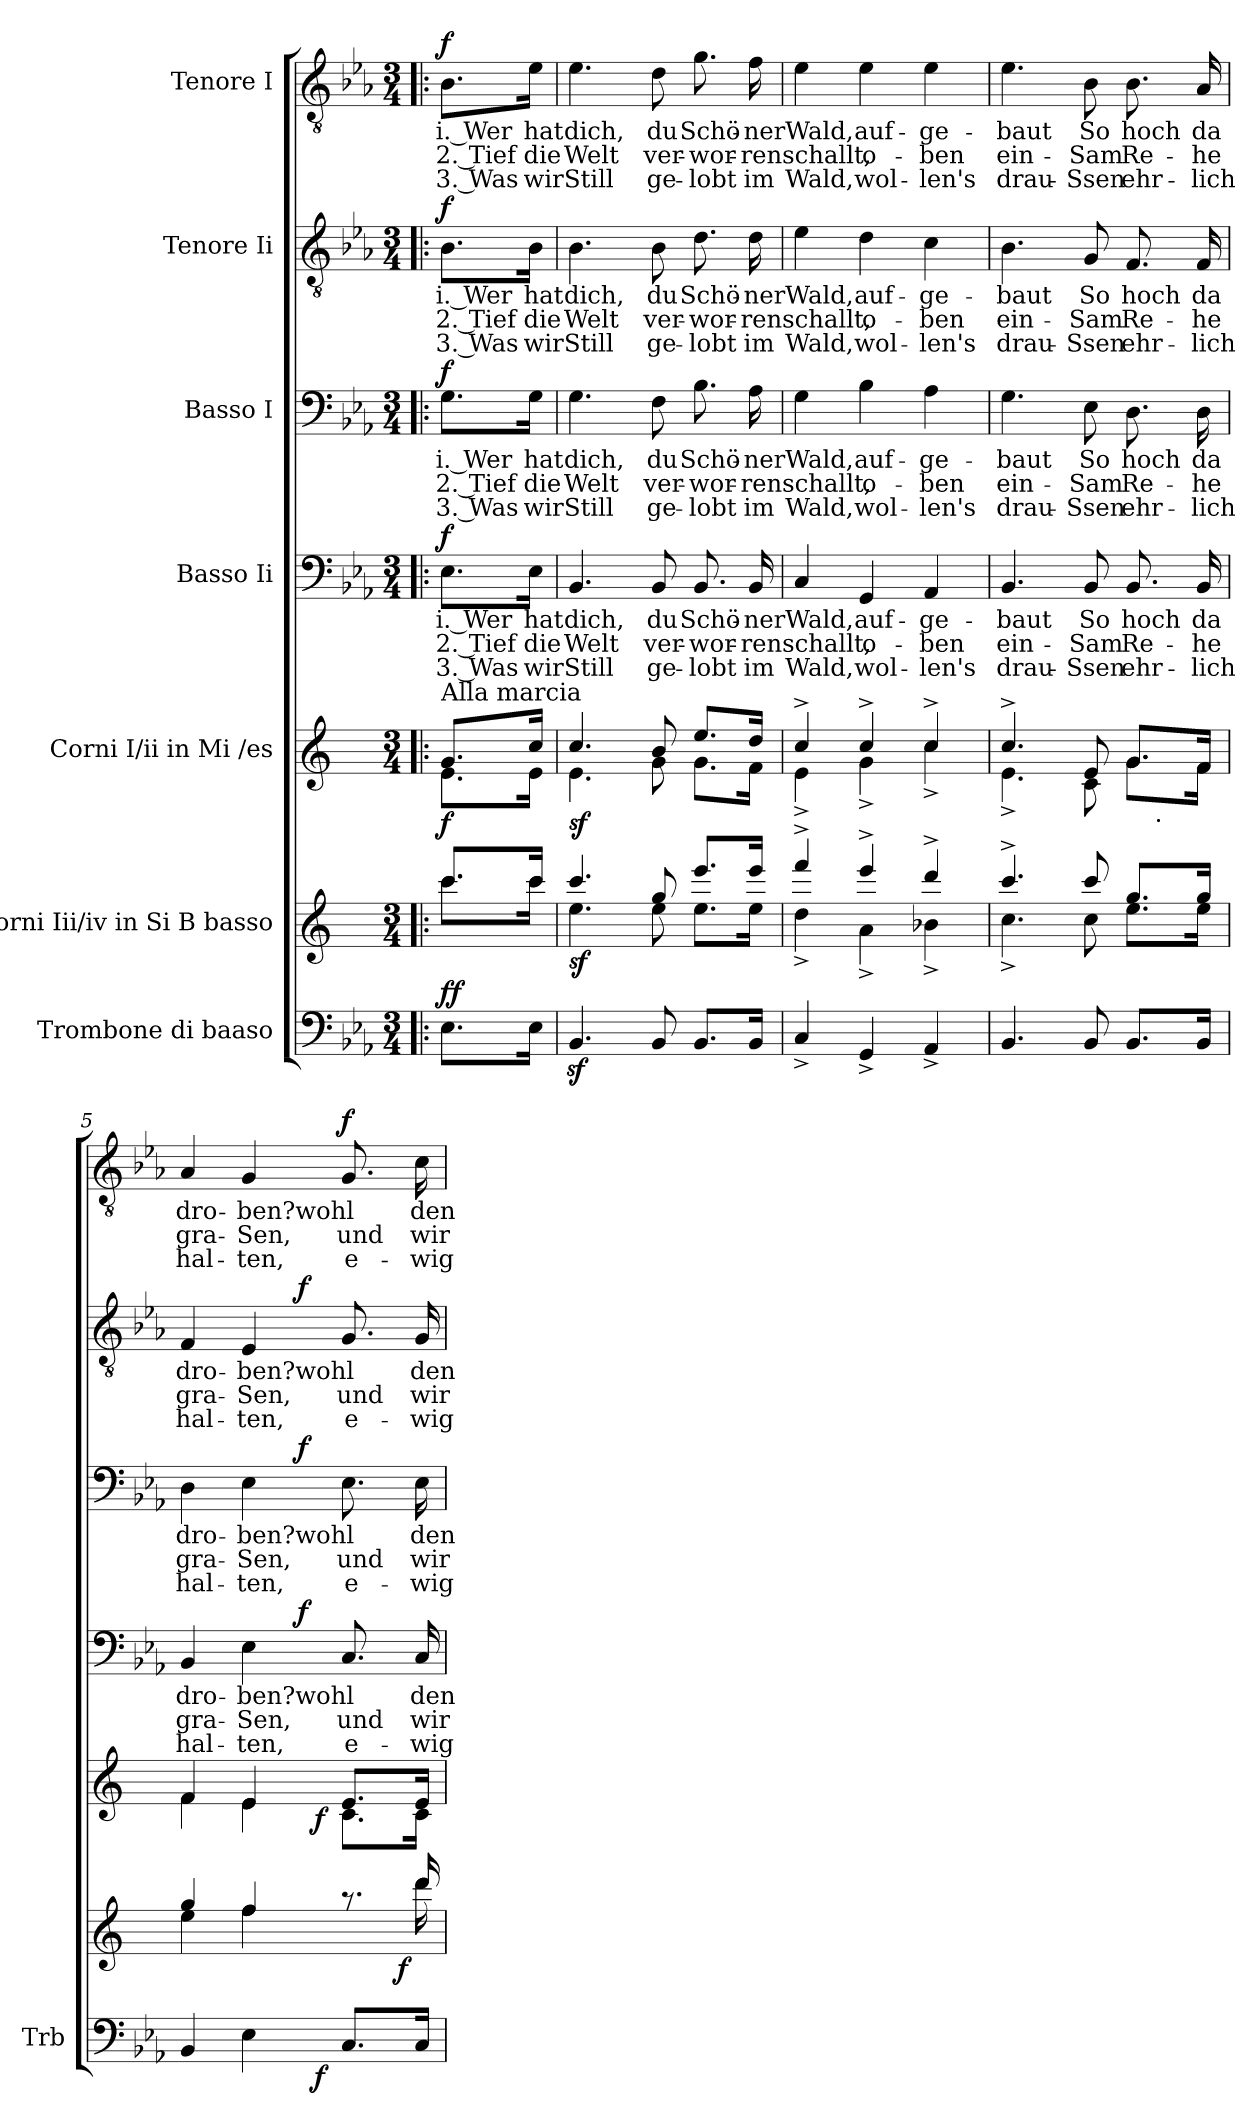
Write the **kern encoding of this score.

**kern	**dynam	**kern	**dynam	**kern	**dynam	**kern	**text	**text	**text	**dynam	**kern	**text	**text	**text	**dynam	**kern	**text	**text	**text	**dynam	**kern	**text	**text	**text	**dynam
*part7	*part7	*part6	*part6	*part5	*part5	*part4	*part4	*part4	*part4	*part4	*part3	*part3	*part3	*part3	*part3	*part2	*part2	*part2	*part2	*part2	*part1	*part1	*part1	*part1	*part1
*staff7	*staff7	*staff6	*staff6	*staff5	*staff5	*staff4	*staff4	*staff4	*staff4	*staff4	*staff3	*staff3	*staff3	*staff3	*staff3	*staff2	*staff2	*staff2	*staff2	*staff2	*staff1	*staff1	*staff1	*staff1	*staff1
*I"Trombone di baaso	*	*I"Corni Iii/iv in Si B basso	*	*I"Corni I/ii in Mi /es	*	*I"Basso Ii	*	*	*	*	*I"Basso I	*	*	*	*	*I"Tenore Ii	*	*	*	*	*I"Tenore I	*	*	*	*
*I'Trb	*	*	*	*	*	*	*	*	*	*	*	*	*	*	*	*	*	*	*	*	*	*	*	*	*
*clefF4	*	*clefG2	*	*clefG2	*	*clefF4	*	*	*	*	*clefF4	*	*	*	*	*clefGv2	*	*	*	*	*clefGv2	*	*	*	*
*	*	*ITrd5c9	*	*ITrd-2c-3	*	*	*	*	*	*	*	*	*	*	*	*	*	*	*	*	*	*	*	*	*
*k[b-e-a-]	*	*k[b-e-a-]	*	*k[b-e-a-]	*	*k[b-e-a-]	*	*	*	*	*k[b-e-a-]	*	*	*	*	*k[b-e-a-]	*	*	*	*	*k[b-e-a-]	*	*	*	*
*E-:	*	*E-:	*	*E-:	*	*E-:	*	*	*	*	*E-:	*	*	*	*	*E-:	*	*	*	*	*E-:	*	*	*	*
*M3/4	*	*M3/4	*	*M3/4	*	*M3/4	*	*	*	*	*M3/4	*	*	*	*	*M3/4	*	*	*	*	*M3/4	*	*	*	*
=1!|:	=1!|:	=1!|:	=1!|:	=1!|:	=1!|:	=1!|:	=1!|:	=1!|:	=1!|:	=1!|:	=1!|:	=1!|:	=1!|:	=1!|:	=1!|:	=1!|:	=1!|:	=1!|:	=1!|:	=1!|:	=1!|:	=1!|:	=1!|:	=1!|:	=1!|:
*	*	*^	*	*^	*	*	*	*	*	*	*	*	*	*	*	*	*	*	*	*	*	*	*	*	*
!	!	!	!	!	!LO:TX:a:t=Alla marcia	!	!	!	!	!	!	!	!	!	!	!	!	!	!	!	!	!	!	!	!	!	!
!	!LO:DY:a	!	!	!	!	!	!	!	!LO:LY:b:rj	!LO:LY:b:rj	!LO:LY:b:rj	!	!	!LO:LY:b:rj	!LO:LY:b:rj	!LO:LY:b:rj	!	!	!LO:LY:b:rj	!LO:LY:b:rj	!LO:LY:b:rj	!	!	!LO:LY:b:rj	!LO:LY:b:rj	!LO:LY:b:rj	!
!	!LO:DY:n=1:b	!	!	!	!	!	!LO:DY:b	!	!	!	!	!LO:DY:a	!	!	!	!	!LO:DY:b	!	!	!	!	!LO:DY:a	!	!	!	!	!LO:DY:a
8.E-\L	f f	8.ee-/L	8.ee-\L	.	8.b-/L	8.g\L	f	8.E-\L	i. Wer	2. Tief	3. Was	f	8.G\L	i. Wer	2. Tief	3. Was	f	8.B-\L	i. Wer	2. Tief	3. Was	f	8.B-\L	i. Wer	2. Tief	3. Was	f
!	!	!	!	!	!	!	!	!	!LO:LY:b	!LO:LY:b	!LO:LY:b	!	!	!LO:LY:b	!LO:LY:b	!LO:LY:b	!	!	!LO:LY:b	!LO:LY:b	!LO:LY:b	!	!	!LO:LY:b	!LO:LY:b	!LO:LY:b	!
16E-\Jk	.	16ee-/Jk	16ee-\Jk	.	16ee-/Jk	16g\Jk	.	16E-\Jk	hat	die	wir	.	16G\Jk	hat	die	wir	.	16B-\Jk	hat	die	wir	.	16e-\Jk	hat	die	wir	.
=2	=2	=2	=2	=2	=2	=2	=2	=2	=2	=2	=2	=2	=2	=2	=2	=2	=2	=2	=2	=2	=2	=2	=2	=2	=2	=2	=2
!	!	!	!	!LO:DY:b	!	!	!LO:DY:b	!	!LO:LY:b	!LO:LY:b	!LO:LY:b	!	!	!LO:LY:b	!LO:LY:b	!LO:LY:b	!	!	!LO:LY:b	!LO:LY:b	!LO:LY:b	!	!	!LO:LY:b	!LO:LY:b	!LO:LY:b	!
4.BB-z</	.	4.ee-/	4.g\	sf	4.ee-/	4.g\	sf	4.BB-/	dich,	Welt	Still	.	4.G\	dich,	Welt	Still	.	4.B-\	dich,	Welt	Still	.	4.e-\	dich,	Welt	Still	.
!	!	!	!	!	!	!	!	!	!LO:LY:b	!LO:LY:b	!LO:LY:b	!	!	!LO:LY:b	!LO:LY:b	!LO:LY:b	!	!	!LO:LY:b	!LO:LY:b	!LO:LY:b	!	!	!LO:LY:b	!LO:LY:b	!LO:LY:b	!
8BB-/	.	8b-/	8g\	.	8dd/	8b-\	.	8BB-/	du	ver-	ge-	.	8F\	du	ver-	ge-	.	8B-\	du	ver-	ge-	.	8d\	du	ver-	ge-	.
!	!	!	!	!	!	!	!	!	!LO:LY:b	!LO:LY:b	!LO:LY:b	!	!	!LO:LY:b	!LO:LY:b	!LO:LY:b	!	!	!LO:LY:b	!LO:LY:b	!LO:LY:b	!	!	!LO:LY:b	!LO:LY:b	!LO:LY:b	!
8.BB-/L	.	8.gg/L	8.g\L	.	8.gg/L	8.b-\L	.	8.BB-/	Schö-	-wor-	-lobt	.	8.B-\	Schö-	-wor-	-lobt	.	8.d\	Schö-	-wor-	-lobt	.	8.g\	Schö-	-wor-	-lobt	.
!	!	!	!	!	!	!	!	!	!LO:LY:b	!LO:LY:b	!LO:LY:b	!	!	!LO:LY:b	!LO:LY:b	!LO:LY:b	!	!	!LO:LY:b	!LO:LY:b	!LO:LY:b	!	!	!LO:LY:b	!LO:LY:b	!LO:LY:b	!
16BB-/Jk	.	16gg/Jk	16g\Jk	.	16ff/Jk	16a-\Jk	.	16BB-/	-ner	-renschallt,	im	.	16A-\	-ner	-renschallt,	im	.	16d\	-ner	-renschallt,	im	.	16f\	-ner	-renschallt,	im	.
=3	=3	=3	=3	=3	=3	=3	=3	=3	=3	=3	=3	=3	=3	=3	=3	=3	=3	=3	=3	=3	=3	=3	=3	=3	=3	=3	=3
!	!	!	!	!	!	!	!	!	!LO:LY:b	!	!LO:LY:b	!	!	!LO:LY:b	!	!LO:LY:b	!	!	!LO:LY:b	!	!LO:LY:b	!	!	!LO:LY:b	!	!LO:LY:b	!
4C^</	.	4aa-^>/	4f^<\	.	4ee-^>/	4g^<\	.	4C/	Wald,	.	Wald,	.	4G\	Wald,	.	Wald,	.	4e-\	Wald,	.	Wald,	.	4e-\	Wald,	.	Wald,	.
!	!	!	!	!	!	!	!	!	!LO:LY:b	!LO:LY:b	!LO:LY:b	!	!	!LO:LY:b	!LO:LY:b	!LO:LY:b	!	!	!LO:LY:b	!LO:LY:b	!LO:LY:b	!	!	!LO:LY:b	!LO:LY:b	!LO:LY:b	!
4GG^</	.	4gg^>/	4c^<\	.	4ee-^>/	4b-^<\	.	4GG/	auf-	o-	wol-	.	4B-\	auf-	o-	wol-	.	4d\	auf-	o-	wol-	.	4e-\	auf-	o-	wol-	.
!	!	!	!	!	!	!	!	!	!LO:LY:b	!LO:LY:b	!LO:LY:b	!	!	!LO:LY:b	!LO:LY:b	!LO:LY:b	!	!	!LO:LY:b	!LO:LY:b	!LO:LY:b	!	!	!LO:LY:b	!LO:LY:b	!LO:LY:b	!
4AA-^</	.	4ff^>/	4d-X^<\	.	4ee-^>/	4ee-^<\	.	4AA-/	-ge-	-ben	-len's	.	4A-\	-ge-	-ben	-len's	.	4c\	-ge-	-ben	-len's	.	4e-\	-ge-	-ben	-len's	.
=4	=4	=4	=4	=4	=4	=4	=4	=4	=4	=4	=4	=4	=4	=4	=4	=4	=4	=4	=4	=4	=4	=4	=4	=4	=4	=4	=4
!	!	!	!	!	!	!	!	!	!LO:LY:b	!LO:LY:b	!LO:LY:b	!	!	!LO:LY:b	!LO:LY:b	!LO:LY:b	!	!	!LO:LY:b	!LO:LY:b	!LO:LY:b	!	!	!LO:LY:b	!LO:LY:b	!LO:LY:b	!
*	*	*	*	*	*	*^	*	*	*	*	*	*	*	*	*	*	*	*	*	*	*	*	*	*	*	*	*
4.BB-/	.	4.ee-^>/	4.e-^<\	.	4.ee-^>/	4.g^<\	2ryy	.	4.BB-/	-baut	ein-	drau-	.	4.G\	-baut	ein-	drau-	.	4.B-\	-baut	ein-	drau-	.	4.e-\	-baut	ein-	drau-	.
!	!	!	!	!	!	!	!	!	!	!LO:LY:b	!LO:LY:b	!LO:LY:b	!	!	!LO:LY:b	!LO:LY:b	!LO:LY:b	!	!	!LO:LY:b	!LO:LY:b	!LO:LY:b	!	!	!LO:LY:b	!LO:LY:b	!LO:LY:b	!
8BB-/	.	8ee-/	8e-\	.	8g/	8e-\	.	.	8BB-/	So	-Sam	-Ssen	.	8E-\	So	-Sam	-Ssen	.	8G/	So	-Sam	-Ssen	.	8B-\	So	-Sam	-Ssen	.
!	!	!	!	!	!	!	!	!	!	!LO:LY:b	!LO:LY:b	!LO:LY:b	!	!	!LO:LY:b	!LO:LY:b	!LO:LY:b	!	!	!LO:LY:b	!LO:LY:b	!LO:LY:b	!	!	!LO:LY:b	!LO:LY:b	!LO:LY:b	!
8.BB-/L	.	8.b-/L	8.g\L	.	8.b-/L	8.b-\L	16ryy	.	8.BB-/	hoch	Re-	ehr-	.	8.D\	hoch	Re-	ehr-	.	8.F/	hoch	Re-	ehr-	.	8.B-\	hoch	Re-	ehr-	.
!	!	!	!	!	!	!	!LO:TX:b:t=.	!	!	!	!	!	!	!	!	!	!	!	!	!	!	!	!	!	!	!	!	!
.	.	.	.	.	.	.	8.ryy	.	.	.	.	.	.	.	.	.	.	.	.	.	.	.	.	.	.	.	.	.
!	!	!	!	!	!	!	!	!	!	!LO:LY:b	!LO:LY:b	!LO:LY:b	!	!	!LO:LY:b	!LO:LY:b	!LO:LY:b	!	!	!LO:LY:b	!LO:LY:b	!LO:LY:b	!	!	!LO:LY:b	!LO:LY:b	!LO:LY:b	!
16BB-/Jk	.	16b-/Jk	16g\Jk	.	16a-/Jk	16a-\Jk	.	.	16BB-/	da	-he	-lich	.	16D\	da	-he	-lich	.	16F/	da	-he	-lich	.	16A-/	da	-he	-lich	.
=5	=5	=5	=5	=5	=5	=5	=5	=5	=5	=5	=5	=5	=5	=5	=5	=5	=5	=5	=5	=5	=5	=5	=5	=5	=5	=5	=5	=5
!	!	!	!	!	!	!	!	!	!	!LO:LY:b	!LO:LY:b	!LO:LY:b	!	!	!LO:LY:b	!LO:LY:b	!LO:LY:b	!	!	!LO:LY:b	!LO:LY:b	!LO:LY:b	!	!	!LO:LY:b	!LO:LY:b	!LO:LY:b	!
*^	*	*	*^	*	*	*	*	*	*^	*	*	*	*	*^	*	*	*	*	*^	*	*	*	*	*	*	*	*	*
4BB-/	4..ryy	.	4b-/	4g\	2ryy	.	4a-/	4a-\	4..ryy	.	4BB-/	4ryy	dro-	gra-	hal-	.	4D\	4ryy	dro-	gra-	hal-	.	4F/	4ryy	dro-	gra-	hal-	.	4A-/	dro-	gra-	hal-	.
!	!	!	!	!	!	!	!	!	!	!	!	!	!LO:LY:b	!LO:LY:b	!LO:LY:b	!	!	!	!LO:LY:b	!LO:LY:b	!LO:LY:b	!	!	!	!LO:LY:b	!LO:LY:b	!LO:LY:b	!	!	!LO:LY:b	!LO:LY:b	!LO:LY:b	!
4E-\	.	.	4a-/	4a-\	.	.	4g/	4g\	.	.	4E-\	8ryy	-ben?wohl	-Sen,	-ten,	.	4E-\	8ryy	-ben?wohl	-Sen,	-ten,	.	4E-/	8ryy	-ben?wohl	-Sen,	-ten,	.	4G/	-ben?wohl	-Sen,	-ten,	.
.	.	.	.	.	.	.	.	.	.	.	.	32ryy	.	.	.	.	.	32ryy	.	.	.	.	.	32ryy	.	.	.	.	.	.	.	.	.
!	!	!	!	!	!	!	!	!	!	!	!	!	!	!	!	!LO:DY:a	!	!	!	!	!	!LO:DY:a	!	!	!	!	!	!LO:DY:a	!	!	!	!	!
.	.	.	.	.	.	.	.	.	.	.	.	4ryy	.	.	.	f	.	4ryy	.	.	.	f	.	4ryy	.	.	.	f	.	.	.	.	.
!	!	!LO:DY:b	!	!	!	!	!	!	!	!LO:DY:b	!	!	!	!	!	!	!	!	!	!	!	!	!	!	!	!	!	!	!	!	!	!	!
.	4ryy	f	.	.	.	.	.	.	4ryy	f	.	.	.	.	.	.	.	.	.	.	.	.	.	.	.	.	.	.	.	.	.	.	.
!	!	!	!	!	!	!	!	!	!	!	!	!	!	!LO:LY:b	!LO:LY:b	!	!	!	!	!LO:LY:b	!LO:LY:b	!	!	!	!	!LO:LY:b	!LO:LY:b	!	!	!	!LO:LY:b	!LO:LY:b	!LO:DY:a
8.C/L	.	.	8.raa	8.ryy	8ryy	.	8.g/L	8.e-\L	.	.	8.C/	.	.	und	e-	.	8.E-\	.	.	und	e-	.	8.G/	.	.	und	e-	.	8.G/	.	und	e-	f
.	.	.	.	.	32ryy	.	.	.	.	.	.	.	.	.	.	.	.	.	.	.	.	.	.	.	.	.	.	.	.	.	.	.	.
!	!	!	!	!	!	!LO:DY:b	!	!	!	!	!	!	!	!	!	!	!	!	!	!	!	!	!	!	!	!	!	!	!	!	!	!	!
.	.	.	.	.	16.ryy	f	.	.	.	.	.	16.ryy	.	.	.	.	.	16.ryy	.	.	.	.	.	16.ryy	.	.	.	.	.	.	.	.	.
!	!	!	!	!	!	!	!	!	!	!	!	!	!LO:LY:b	!LO:LY:b	!LO:LY:b	!	!	!	!LO:LY:b	!LO:LY:b	!LO:LY:b	!	!	!	!LO:LY:b	!LO:LY:b	!LO:LY:b	!	!	!LO:LY:b	!LO:LY:b	!LO:LY:b	!
16C/Jk	16ryy	.	16ff/	16ff\	.	.	16g/Jk	16e-\Jk	16ryy	.	16C/	.	den	wir	-wig	.	16E-\	.	den	wir	-wig	.	16G/	.	den	wir	-wig	.	16c\	den	wir	-wig	.
*v	*v	*	*	*	*	*	*v	*v	*v	*	*v	*v	*	*	*	*	*v	*v	*	*	*	*	*v	*v	*	*	*	*	*	*	*	*	*
*	*	*v	*v	*v	*	*	*	*	*	*	*	*	*	*	*	*	*	*	*	*	*	*	*	*	*	*	*
=	=	=	=	=	=	=	=	=	=	=	=	=	=	=	=	=	=	=	=	=	=	=	=	=	=
*-	*-	*-	*-	*-	*-	*-	*-	*-	*-	*-	*-	*-	*-	*-	*-	*-	*-	*-	*-	*-	*-	*-	*-	*-	*-
